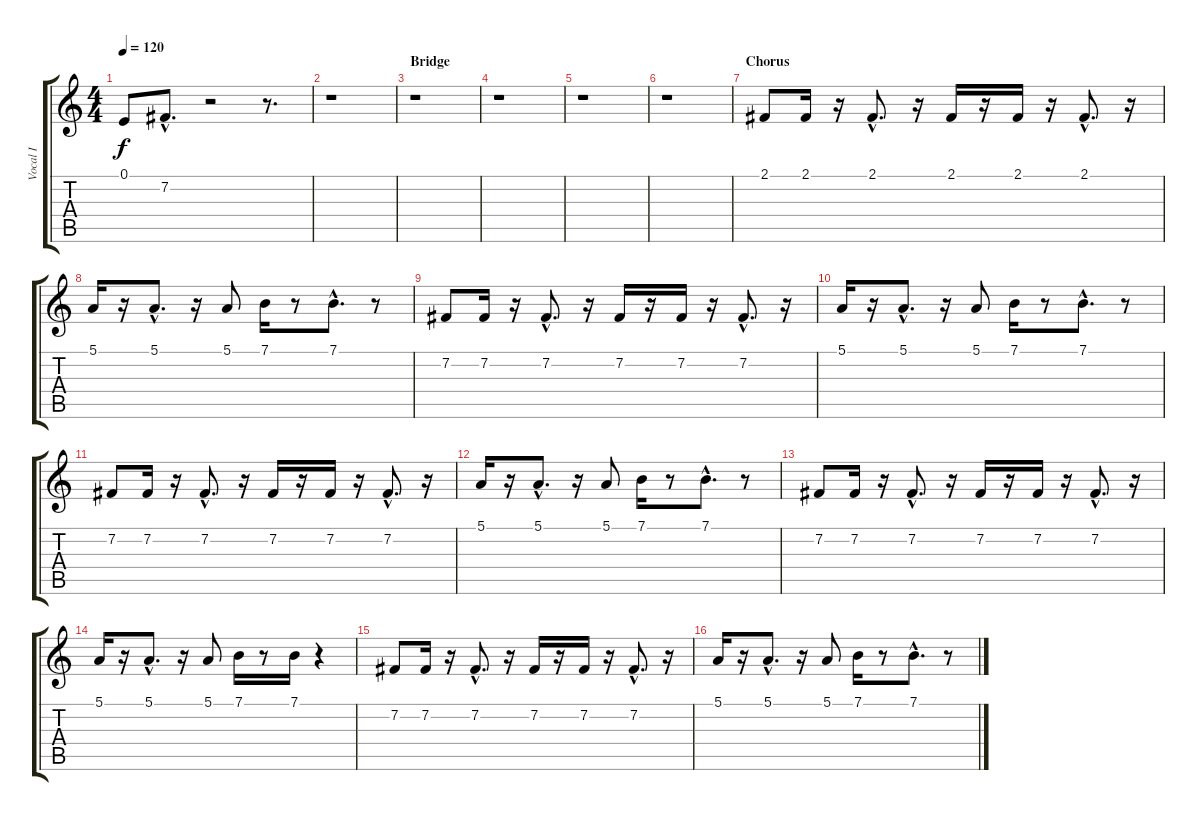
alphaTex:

\track ("Vocal I" "Vocal I") {instrument electricpiano1}
\staff {score tabs}
\tuning (E4 B3 G3 D3 A2 E2) {hide}
\ts (4 4)
\tempo 120
\clef g2
\ks c
0.1{t}.8{dy f} 7.2{hac}.8{d} r.2 r.8{d} |
r.1 |
\section ("" "Bridge")
r.1 |
r.1 |
r.1 |
r.1 |
\section ("" "Chorus")
2.1.8 2.1.16 r.16 2.1{hac}.8{d} r.16 2.1.16 r.16 2.1.16 r.16 2.1{hac}.8{d} r.16 |
5.1.16 r.16 5.1{hac}.8{d} r.16 5.1.8 7.1.16 r.8 7.1{hac}.8{d} r.8 |
7.2.8 7.2.16 r.16 7.2{hac}.8{d} r.16 7.2.16 r.16 7.2.16 r.16 7.2{hac}.8{d} r.16 |
5.1.16 r.16 5.1{hac}.8{d} r.16 5.1.8 7.1.16 r.8 7.1{hac}.8{d} r.8 |
7.2.8 7.2.16 r.16 7.2{hac}.8{d} r.16 7.2.16 r.16 7.2.16 r.16 7.2{hac}.8{d} r.16 |
5.1.16 r.16 5.1{hac}.8{d} r.16 5.1.8 7.1.16 r.8 7.1{hac}.8{d} r.8 |
7.2.8 7.2.16 r.16 7.2{hac}.8{d} r.16 7.2.16 r.16 7.2.16 r.16 7.2{hac}.8{d} r.16 |
5.1.16 r.16 5.1{hac}.8{d} r.16 5.1.8 7.1.16 r.8 7.1.16 r.4 |
7.2.8 7.2.16 r.16 7.2{hac}.8{d} r.16 7.2.16 r.16 7.2.16 r.16 7.2{hac}.8{d} r.16 |
5.1.16 r.16 5.1{hac}.8{d} r.16 5.1.8 7.1.16 r.8 7.1{hac}.8{d} r.8
